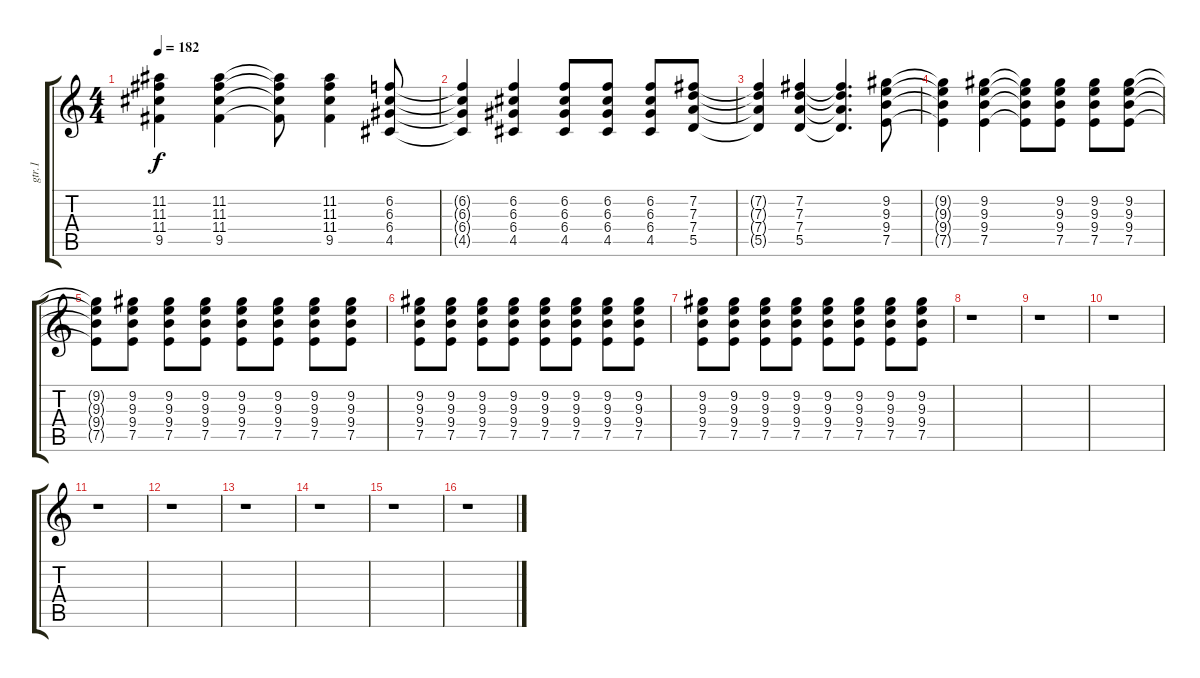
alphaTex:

\track ("gtr.1" "gtr.1") {instrument distortionguitar}
\staff {score tabs}
\tuning (E4 B3 G3 D3 A2 E2) {hide}
\ts (4 4)
\tempo 182
\clef g2
\ks c
(11.2{t} 11.3{t} 11.4{t} 9.5{t}).4{dy f} (11.2 11.3 11.4 9.5).4 (11.2{t} 11.3{t} 11.4{t} 9.5{t}).8 (11.2 11.3 11.4 9.5).4 (6.2 6.3 6.4 4.5).8 |
(6.2{t} 6.3{t} 6.4{t} 4.5{t}).4 (6.2 6.3 6.4 4.5).4 (6.2 6.3 6.4 4.5).8 (6.2 6.3 6.4 4.5).8 (6.2 6.3 6.4 4.5).8 (7.2 7.3 7.4 5.5).8 |
(7.2{t} 7.3{t} 7.4{t} 5.5{t}).4 (7.2 7.3 7.4 5.5).4 (7.2{t} 7.3{t} 7.4{t} 5.5{t}).4{d} (9.2 9.3 9.4 7.5).8 |
(9.2{t} 9.3{t} 9.4{t} 7.5{t}).4 (9.2 9.3 9.4 7.5).4 (9.2{t} 9.3{t} 9.4{t} 7.5{t}).8 (9.2 9.3 9.4 7.5).8 (9.2 9.3 9.4 7.5).8 (9.2 9.3 9.4 7.5).8 |
(9.2{t} 9.3{t} 9.4{t} 7.5{t}).8 (9.2 9.3 9.4 7.5).8 (9.2 9.3 9.4 7.5).8 (9.2 9.3 9.4 7.5).8 (9.2 9.3 9.4 7.5).8 (9.2 9.3 9.4 7.5).8 (9.2 9.3 9.4 7.5).8 (9.2 9.3 9.4 7.5).8 |
(9.2 9.3 9.4 7.5).8 (9.2 9.3 9.4 7.5).8 (9.2 9.3 9.4 7.5).8 (9.2 9.3 9.4 7.5).8 (9.2 9.3 9.4 7.5).8 (9.2 9.3 9.4 7.5).8 (9.2 9.3 9.4 7.5).8 (9.2 9.3 9.4 7.5).8 |
(9.2 9.3 9.4 7.5).8 (9.2 9.3 9.4 7.5).8 (9.2 9.3 9.4 7.5).8 (9.2 9.3 9.4 7.5).8 (9.2 9.3 9.4 7.5).8 (9.2 9.3 9.4 7.5).8 (9.2 9.3 9.4 7.5).8 (9.2 9.3 9.4 7.5).8 |
r.1 |
r.1 |
r.1 |
r.1 |
r.1 |
r.1 |
r.1 |
r.1 |
r.1
